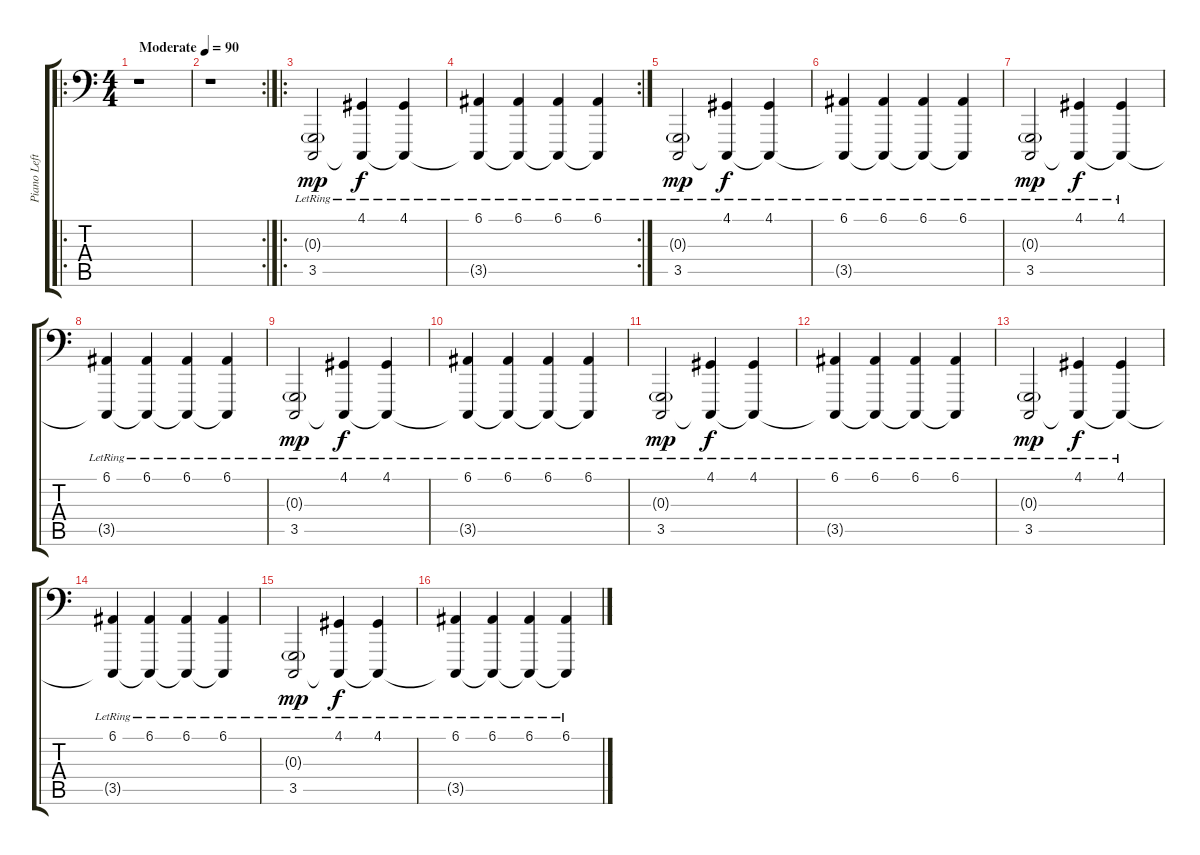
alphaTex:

\track ("Piano Left" "Piano Left") {instrument acousticgrandpiano}
\staff {score tabs}
\tuning (E2 B1 G1 D1 A0 E0) {hide}
\ro
\ts (4 4)
\tempo (90 "Moderate")
\clef f4
\ks c
r.1{dy mp instrument acousticgrandpiano} |
\rc 2
r.1 |
\ro
(0.3{g lr} 3.5{lr}).2{beam Up} (4.1{lr} 3.5{t}).4{dy f} (4.1{lr} 3.5{t}).4 |
\rc 2
(6.1{lr} 3.5{t}).4 (6.1{lr} 3.5{t}).4 (6.1{lr} 3.5{t}).4 (6.1{lr} 3.5{t}).4 |
(0.3{g lr} 3.5{lr}).2{dy mp beam Up} (4.1{lr} 3.5{t}).4{dy f} (4.1{lr} 3.5{t}).4 |
(6.1{lr} 3.5{t}).4 (6.1{lr} 3.5{t}).4 (6.1{lr} 3.5{t}).4 (6.1{lr} 3.5{t}).4 |
(0.3{g lr} 3.5{lr}).2{dy mp beam Up} (4.1{lr} 3.5{t}).4{dy f} (4.1{lr} 3.5{t}).4 |
(6.1{lr} 3.5{t}).4 (6.1{lr} 3.5{t}).4 (6.1{lr} 3.5{t}).4 (6.1{lr} 3.5{t}).4 |
(0.3{g lr} 3.5{lr}).2{dy mp beam Up} (4.1{lr} 3.5{t}).4{dy f} (4.1{lr} 3.5{t}).4 |
(6.1{lr} 3.5{t}).4 (6.1{lr} 3.5{t}).4 (6.1{lr} 3.5{t}).4 (6.1{lr} 3.5{t}).4 |
(0.3{g lr} 3.5{lr}).2{dy mp beam Up} (4.1{lr} 3.5{t}).4{dy f} (4.1{lr} 3.5{t}).4 |
(6.1{lr} 3.5{t}).4 (6.1{lr} 3.5{t}).4 (6.1{lr} 3.5{t}).4 (6.1{lr} 3.5{t}).4 |
(0.3{g lr} 3.5{lr}).2{dy mp beam Up} (4.1{lr} 3.5{t}).4{dy f} (4.1{lr} 3.5{t}).4 |
(6.1{lr} 3.5{t}).4 (6.1{lr} 3.5{t}).4 (6.1{lr} 3.5{t}).4 (6.1{lr} 3.5{t}).4 |
(0.3{g lr} 3.5{lr}).2{dy mp beam Up} (4.1{lr} 3.5{t}).4{dy f} (4.1{lr} 3.5{t}).4 |
(6.1{lr} 3.5{t}).4 (6.1{lr} 3.5{t}).4 (6.1{lr} 3.5{t}).4 (6.1{lr} 3.5{t}).4
